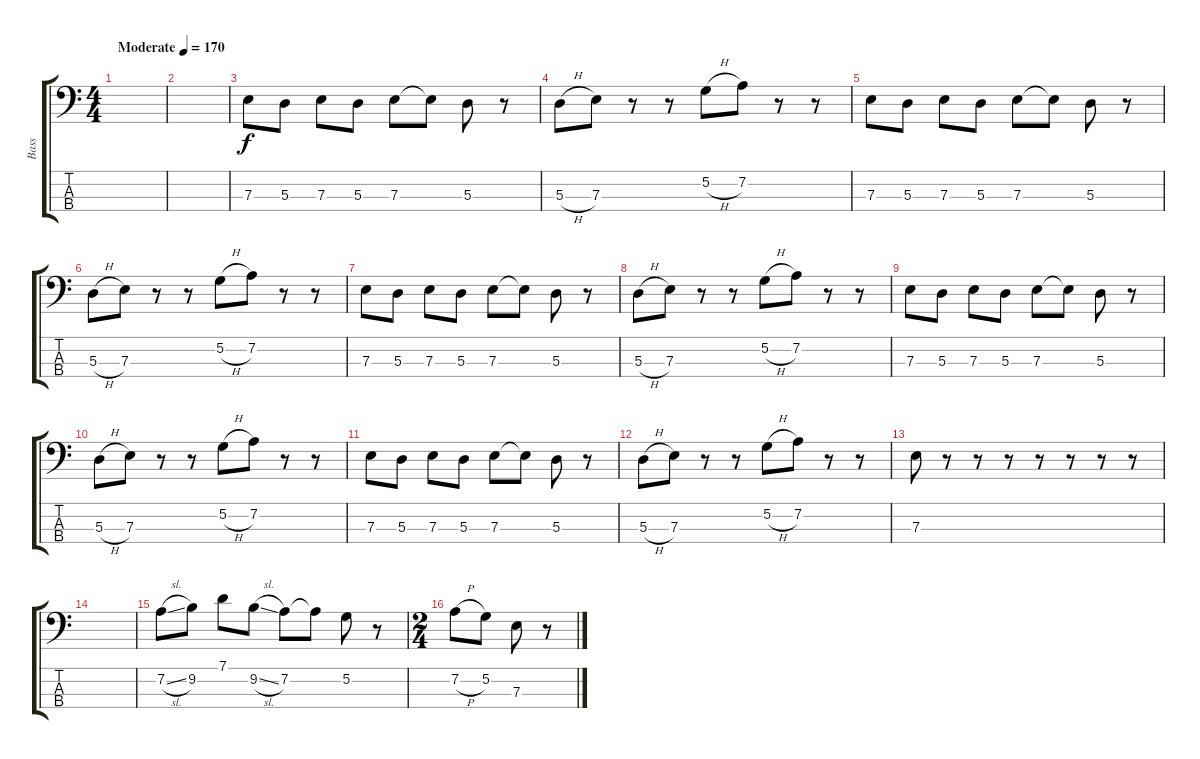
\track ("Bass" "Bass") {instrument electricbassfinger}
\staff {score tabs}
\tuning (G2 D2 A1 E1) {hide}
\ts (4 4)
\tempo (170 "Moderate")
\clef f4
\ks c
|
|
7.3.8 5.3.8 7.3.8 5.3.8 7.3.8 7.3{t}.8 5.3.8 r.8 |
5.3{h}.8 7.3.8 r.8 r.8 5.2{h}.8 7.2.8 r.8 r.8 |
7.3.8 5.3.8 7.3.8 5.3.8 7.3.8 7.3{t}.8 5.3.8 r.8 |
5.3{h}.8 7.3.8 r.8 r.8 5.2{h}.8 7.2.8 r.8 r.8 |
7.3.8 5.3.8 7.3.8 5.3.8 7.3.8 7.3{t}.8 5.3.8 r.8 |
5.3{h}.8 7.3.8 r.8 r.8 5.2{h}.8 7.2.8 r.8 r.8 |
7.3.8 5.3.8 7.3.8 5.3.8 7.3.8 7.3{t}.8 5.3.8 r.8 |
5.3{h}.8 7.3.8 r.8 r.8 5.2{h}.8 7.2.8 r.8 r.8 |
7.3.8 5.3.8 7.3.8 5.3.8 7.3.8 7.3{t}.8 5.3.8 r.8 |
5.3{h}.8 7.3.8 r.8 r.8 5.2{h}.8 7.2.8 r.8 r.8 |
7.3.8 r.8 r.8 r.8 r.8 r.8 r.8 r.8 |
|
7.2{sl}.8 9.2.8 7.1.8 9.2{sl}.8 7.2.8 7.2{t}.8 5.2.8 r.8 |
\ts (2 4)
7.2{h}.8 5.2.8 7.3.8 r.8
